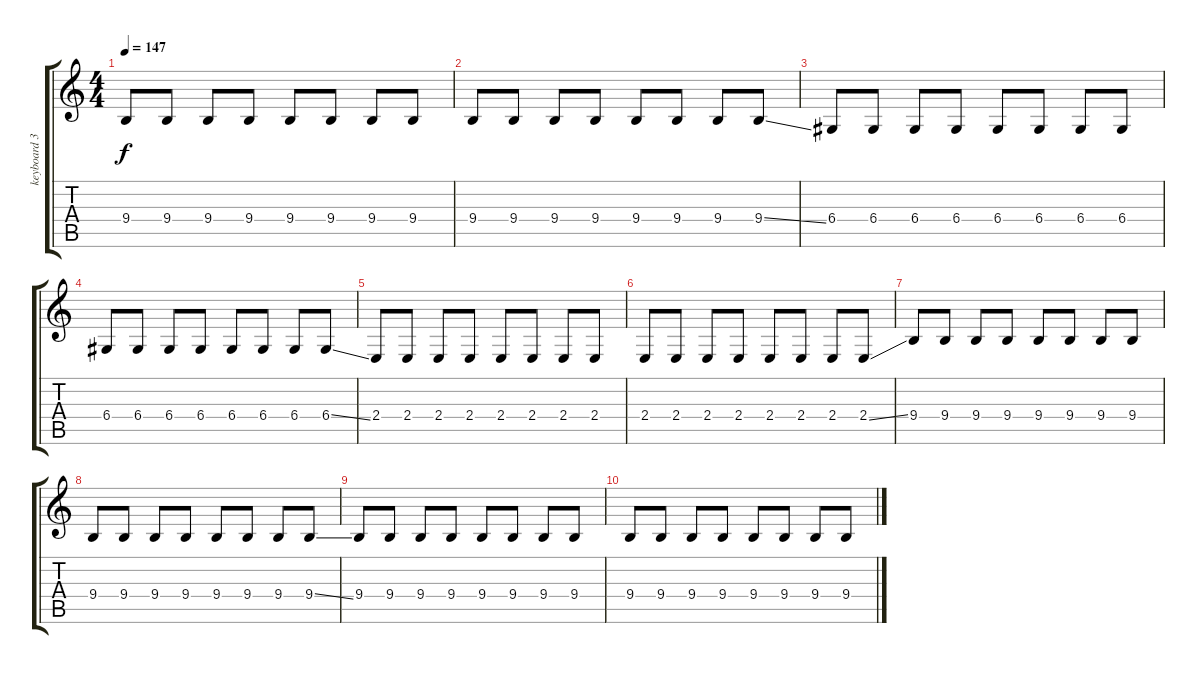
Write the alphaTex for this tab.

\track ("keyboard 3" "keyboard 3") {instrument pad3polysynth}
\staff {score tabs}
\tuning (E4 B3 G3 D3 A2 E2) {hide}
\ts (4 4)
\tempo 147
\clef g2
\ks c
9.4.8{dy f} 9.4.8 9.4.8 9.4.8 9.4.8 9.4.8 9.4.8 9.4.8 |
9.4.8 9.4.8 9.4.8 9.4.8 9.4.8 9.4.8 9.4.8 9.4{ss}.8 |
6.4.8 6.4.8 6.4.8 6.4.8 6.4.8 6.4.8 6.4.8 6.4.8 |
6.4.8 6.4.8 6.4.8 6.4.8 6.4.8 6.4.8 6.4.8 6.4{ss}.8 |
2.4.8 2.4.8 2.4.8 2.4.8 2.4.8 2.4.8 2.4.8 2.4.8 |
2.4.8 2.4.8 2.4.8 2.4.8 2.4.8 2.4.8 2.4.8 2.4{ss}.8 |
9.4.8 9.4.8 9.4.8 9.4.8 9.4.8 9.4.8 9.4.8 9.4.8 |
9.4.8 9.4.8 9.4.8 9.4.8 9.4.8 9.4.8 9.4.8 9.4{ss}.8 |
9.4.8 9.4.8 9.4.8 9.4.8 9.4.8 9.4.8 9.4.8 9.4.8 |
9.4.8 9.4.8 9.4.8 9.4.8 9.4.8 9.4.8 9.4.8 9.4.8
